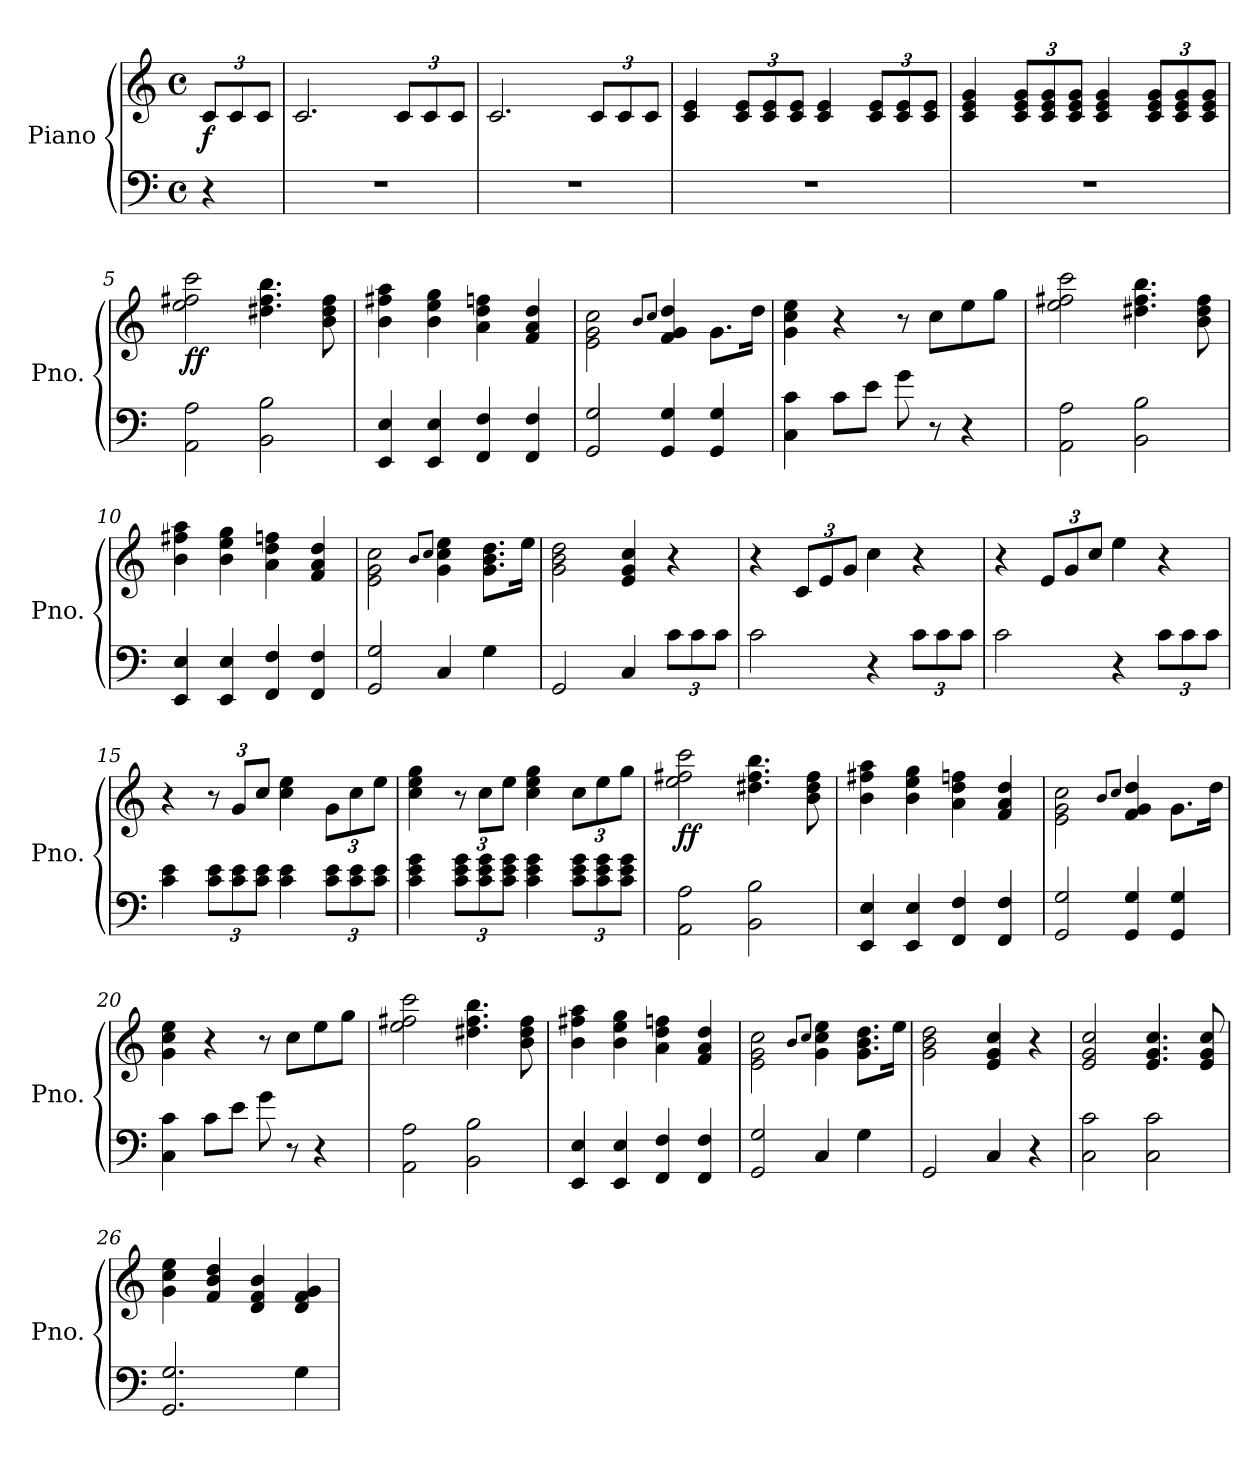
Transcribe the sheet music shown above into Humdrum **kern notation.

**kern	**kern	**dynam
*part1	*part1	*part1
*staff2	*staff1	*staff1/2
*I"Piano	*	*
*I'Pno.	*	*
*clefF4	*clefG2	*
*k[]	*k[]	*
*M4/4	*M4/4	*
*met(c)	*met(c)	*
*MM100	*MM100	*
*	*Xbrackettup	*
=	=	=
!	!	!LO:DY:b
4r	12c/L	f
.	12c/	.
.	12c/J	.
=1	=1	=1
1r	2.c/	.
.	12c/L	.
.	12c/	.
.	12c/J	.
=2	=2	=2
1r	2.c/	.
.	12c/L	.
.	12c/	.
.	12c/J	.
=3	=3	=3
1r	4c/ 4e/	.
.	12c/ 12e/L	.
.	12c/ 12e/	.
.	12c/ 12e/J	.
.	4c/ 4e/	.
.	12c/ 12e/L	.
.	12c/ 12e/	.
.	12c/ 12e/J	.
=4	=4	=4
1r	4c/ 4e/ 4g/	.
.	12c/ 12e/ 12g/L	.
.	12c/ 12e/ 12g/	.
.	12c/ 12e/ 12g/J	.
.	4c/ 4e/ 4g/	.
.	12c/ 12e/ 12g/L	.
.	12c/ 12e/ 12g/	.
.	12c/ 12e/ 12g/J	.
=5	=5	=5
!	!	!LO:DY:b
2AA\ 2A\	2ee\ 2ff#X\ 2ccc\	ff
2BB\ 2B\	4.dd#X\ 4.ff#\ 4.bb\	.
.	8b\ 8dd#\ 8ff#\	.
!!LO:LB:g=z
=6	=6	=6
4EE/ 4E/	4b\ 4ff#X\ 4aa\	.
4EE/ 4E/	4b\ 4ee\ 4gg\	.
4FF/ 4F/	4a\ 4dd\ 4ffn\	.
4FF/ 4F/	4f/ 4a/ 4dd/	.
=7	=7	=7
2GG/ 2G/	2e\ 2g\ 2cc\	.
.	8qb/L	.
.	8qcc/J	.
4GG/ 4G/	4f/ 4g/ 4dd/	.
4GG/ 4G/	8.g\L	.
.	16dd\Jk	.
=8	=8	=8
4C\ 4c\	4g\ 4cc\ 4ee\	.
8c\L	4r	.
8e\J	.	.
8g\	8r	.
8r	8cc\L	.
4r	8ee\	.
.	8gg\J	.
=9	=9	=9
2AA\ 2A\	2ee\ 2ff#X\ 2ccc\	.
2BB\ 2B\	4.dd#X\ 4.ff#\ 4.bb\	.
.	8b\ 8dd#\ 8ff#\	.
=10	=10	=10
4EE/ 4E/	4b\ 4ff#X\ 4aa\	.
4EE/ 4E/	4b\ 4ee\ 4gg\	.
4FF/ 4F/	4a\ 4dd\ 4ffn\	.
4FF/ 4F/	4f/ 4a/ 4dd/	.
=11	=11	=11
2GG/ 2G/	2e\ 2g\ 2cc\	.
.	8qb/L	.
.	8qcc/J	.
4C/	4g\ 4cc\ 4ee\	.
4G\	8.g\ 8.b\ 8.dd\L	.
.	16ee\Jk	.
!!LO:LB:g=z
=12	=12	=12
2GG/	2g\ 2b\ 2dd\	.
4C/	4e/ 4g/ 4cc/	.
*Xbrackettup	*	*
12c\L	4r	.
12c\	.	.
12c\J	.	.
=13	=13	=13
2c\	4r	.
.	12c/L	.
.	12e/	.
.	12g/J	.
4r	4cc\	.
12c\L	4r	.
12c\	.	.
12c\J	.	.
=14	=14	=14
2c\	4r	.
.	12e/L	.
.	12g/	.
.	12cc/J	.
4r	4ee\	.
12c\L	4r	.
12c\	.	.
12c\J	.	.
=15	=15	=15
4c\ 4e\	4r	.
12c\ 12e\L	12r	.
12c\ 12e\	12g/L	.
12c\ 12e\J	12cc/J	.
4c\ 4e\	4cc\ 4ee\	.
12c\ 12e\L	12g\L	.
12c\ 12e\	12cc\	.
12c\ 12e\J	12ee\J	.
=16	=16	=16
4c\ 4e\ 4g\	4cc\ 4ee\ 4gg\	.
12c\ 12e\ 12g\L	12r	.
12c\ 12e\ 12g\	12cc\L	.
12c\ 12e\ 12g\J	12ee\J	.
4c\ 4e\ 4g\	4cc\ 4ee\ 4gg\	.
12c\ 12e\ 12g\L	12cc\L	.
12c\ 12e\ 12g\	12ee\	.
12c\ 12e\ 12g\J	12gg\J	.
!!LO:LB:g=z
=17	=17	=17
!	!	!LO:DY:b
2AA\ 2A\	2ee\ 2ff#X\ 2ccc\	ff
2BB\ 2B\	4.dd#X\ 4.ff#\ 4.bb\	.
.	8b\ 8dd#\ 8ff#\	.
=18	=18	=18
4EE/ 4E/	4b\ 4ff#X\ 4aa\	.
4EE/ 4E/	4b\ 4ee\ 4gg\	.
4FF/ 4F/	4a\ 4dd\ 4ffn\	.
4FF/ 4F/	4f/ 4a/ 4dd/	.
=19	=19	=19
2GG/ 2G/	2e\ 2g\ 2cc\	.
.	8qb/L	.
.	8qcc/J	.
4GG/ 4G/	4f/ 4g/ 4dd/	.
4GG/ 4G/	8.g\L	.
.	16dd\Jk	.
=20	=20	=20
4C\ 4c\	4g\ 4cc\ 4ee\	.
8c\L	4r	.
8e\J	.	.
8g\	8r	.
8r	8cc\L	.
4r	8ee\	.
.	8gg\J	.
=21	=21	=21
2AA\ 2A\	2ee\ 2ff#X\ 2ccc\	.
2BB\ 2B\	4.dd#X\ 4.ff#\ 4.bb\	.
.	8b\ 8dd#\ 8ff#\	.
=22	=22	=22
4EE/ 4E/	4b\ 4ff#X\ 4aa\	.
4EE/ 4E/	4b\ 4ee\ 4gg\	.
4FF/ 4F/	4a\ 4dd\ 4ffn\	.
4FF/ 4F/	4f/ 4a/ 4dd/	.
!!LO:LB:g=z
=23	=23	=23
2GG/ 2G/	2e\ 2g\ 2cc\	.
.	8qb/L	.
.	8qcc/J	.
4C/	4g\ 4cc\ 4ee\	.
4G\	8.g\ 8.b\ 8.dd\L	.
.	16ee\Jk	.
=24	=24	=24
2GG/	2g\ 2b\ 2dd\	.
4C/	4e/ 4g/ 4cc/	.
4r	4r	.
=25	=25	=25
2C\ 2c\	2e/ 2g/ 2cc/	.
2C\ 2c\	4.e/ 4.g/ 4.cc/	.
.	8e/ 8g/ 8cc/	.
=26	=26	=26
2.GG/ 2.G/	4g\ 4cc\ 4ee\	.
.	4f/ 4b/ 4dd/	.
.	4d/ 4f/ 4b/	.
4G\	4d/ 4f/ 4g/	.
=	=	=
*-	*-	*-
